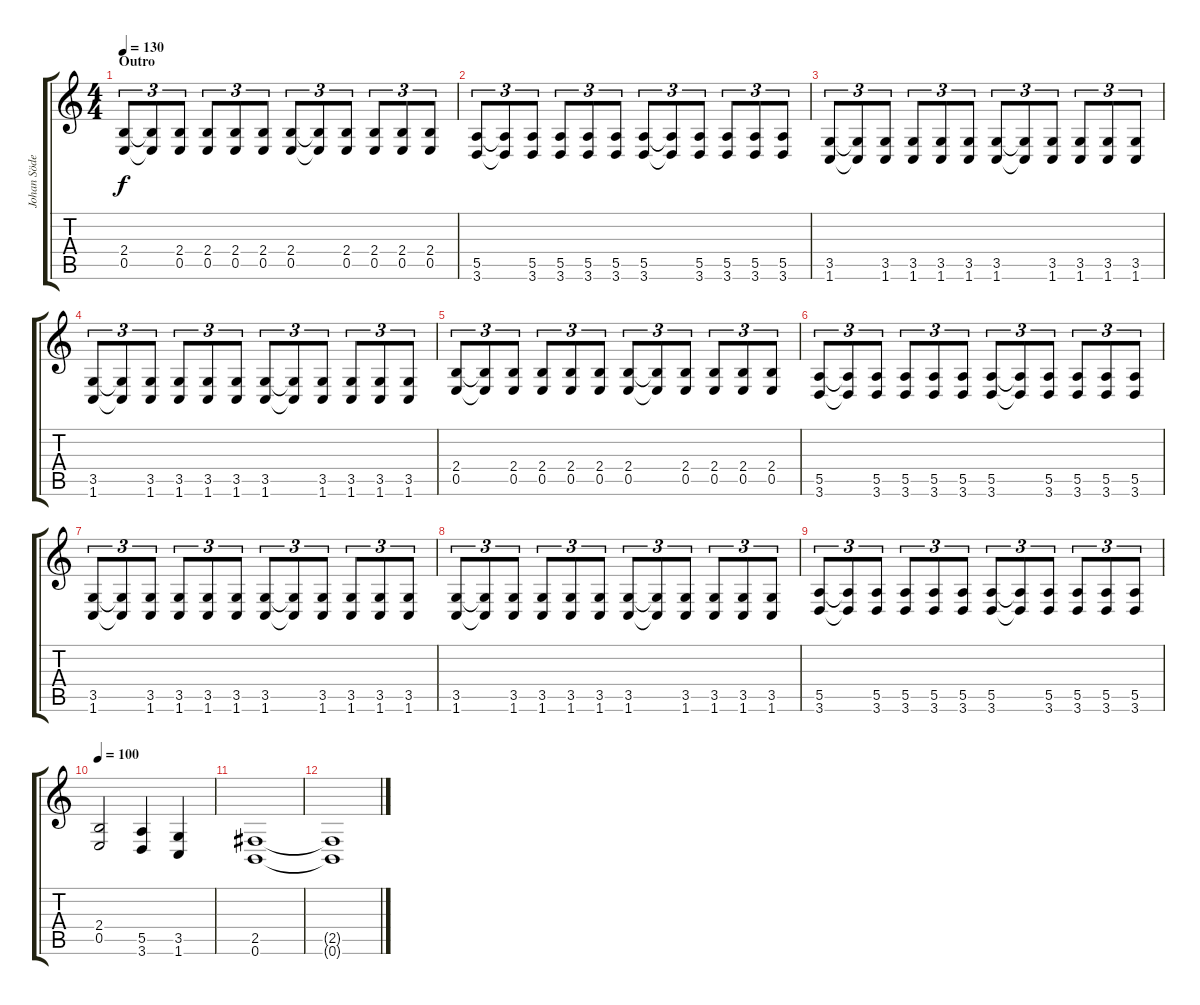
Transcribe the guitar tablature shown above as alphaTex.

\track ("Johan Söderberg" "Johan Söde") {instrument distortionguitar}
\staff {score tabs}
\tuning (B3 Gb3 D3 A2 E2 B1) {hide}
\ts (4 4)
\section ("" "Outro")
\tempo 130
\clef g2
\ks c
(2.4 0.5).8{tu (3 2) dy f} (2.4{t} 0.5{t}).8{tu (3 2)} (2.4 0.5).8{tu (3 2)} (2.4 0.5).8{tu (3 2)} (2.4 0.5).8{tu (3 2)} (2.4 0.5).8{tu (3 2)} (2.4 0.5).8{tu (3 2)} (2.4{t} 0.5{t}).8{tu (3 2)} (2.4 0.5).8{tu (3 2)} (2.4 0.5).8{tu (3 2)} (2.4 0.5).8{tu (3 2)} (2.4 0.5).8{tu (3 2)} |
(5.5 3.6).8{tu (3 2)} (5.5{t} 3.6{t}).8{tu (3 2)} (5.5 3.6).8{tu (3 2)} (5.5 3.6).8{tu (3 2)} (5.5 3.6).8{tu (3 2)} (5.5 3.6).8{tu (3 2)} (5.5 3.6).8{tu (3 2)} (5.5{t} 3.6{t}).8{tu (3 2)} (5.5 3.6).8{tu (3 2)} (5.5 3.6).8{tu (3 2)} (5.5 3.6).8{tu (3 2)} (5.5 3.6).8{tu (3 2)} |
(3.5 1.6).8{tu (3 2)} (3.5{t} 1.6{t}).8{tu (3 2)} (3.5 1.6).8{tu (3 2)} (3.5 1.6).8{tu (3 2)} (3.5 1.6).8{tu (3 2)} (3.5 1.6).8{tu (3 2)} (3.5 1.6).8{tu (3 2)} (3.5{t} 1.6{t}).8{tu (3 2)} (3.5 1.6).8{tu (3 2)} (3.5 1.6).8{tu (3 2)} (3.5 1.6).8{tu (3 2)} (3.5 1.6).8{tu (3 2)} |
(3.5 1.6).8{tu (3 2)} (3.5{t} 1.6{t}).8{tu (3 2)} (3.5 1.6).8{tu (3 2)} (3.5 1.6).8{tu (3 2)} (3.5 1.6).8{tu (3 2)} (3.5 1.6).8{tu (3 2)} (3.5 1.6).8{tu (3 2)} (3.5{t} 1.6{t}).8{tu (3 2)} (3.5 1.6).8{tu (3 2)} (3.5 1.6).8{tu (3 2)} (3.5 1.6).8{tu (3 2)} (3.5 1.6).8{tu (3 2)} |
(2.4 0.5).8{tu (3 2)} (2.4{t} 0.5{t}).8{tu (3 2)} (2.4 0.5).8{tu (3 2)} (2.4 0.5).8{tu (3 2)} (2.4 0.5).8{tu (3 2)} (2.4 0.5).8{tu (3 2)} (2.4 0.5).8{tu (3 2)} (2.4{t} 0.5{t}).8{tu (3 2)} (2.4 0.5).8{tu (3 2)} (2.4 0.5).8{tu (3 2)} (2.4 0.5).8{tu (3 2)} (2.4 0.5).8{tu (3 2)} |
(5.5 3.6).8{tu (3 2)} (5.5{t} 3.6{t}).8{tu (3 2)} (5.5 3.6).8{tu (3 2)} (5.5 3.6).8{tu (3 2)} (5.5 3.6).8{tu (3 2)} (5.5 3.6).8{tu (3 2)} (5.5 3.6).8{tu (3 2)} (5.5{t} 3.6{t}).8{tu (3 2)} (5.5 3.6).8{tu (3 2)} (5.5 3.6).8{tu (3 2)} (5.5 3.6).8{tu (3 2)} (5.5 3.6).8{tu (3 2)} |
(3.5 1.6).8{tu (3 2)} (3.5{t} 1.6{t}).8{tu (3 2)} (3.5 1.6).8{tu (3 2)} (3.5 1.6).8{tu (3 2)} (3.5 1.6).8{tu (3 2)} (3.5 1.6).8{tu (3 2)} (3.5 1.6).8{tu (3 2)} (3.5{t} 1.6{t}).8{tu (3 2)} (3.5 1.6).8{tu (3 2)} (3.5 1.6).8{tu (3 2)} (3.5 1.6).8{tu (3 2)} (3.5 1.6).8{tu (3 2)} |
(3.5 1.6).8{tu (3 2)} (3.5{t} 1.6{t}).8{tu (3 2)} (3.5 1.6).8{tu (3 2)} (3.5 1.6).8{tu (3 2)} (3.5 1.6).8{tu (3 2)} (3.5 1.6).8{tu (3 2)} (3.5 1.6).8{tu (3 2)} (3.5{t} 1.6{t}).8{tu (3 2)} (3.5 1.6).8{tu (3 2)} (3.5 1.6).8{tu (3 2)} (3.5 1.6).8{tu (3 2)} (3.5 1.6).8{tu (3 2)} |
(5.5 3.6).8{tu (3 2)} (5.5{t} 3.6{t}).8{tu (3 2)} (5.5 3.6).8{tu (3 2)} (5.5 3.6).8{tu (3 2)} (5.5 3.6).8{tu (3 2)} (5.5 3.6).8{tu (3 2)} (5.5 3.6).8{tu (3 2)} (5.5{t} 3.6{t}).8{tu (3 2)} (5.5 3.6).8{tu (3 2)} (5.5 3.6).8{tu (3 2)} (5.5 3.6).8{tu (3 2)} (5.5 3.6).8{tu (3 2)} |
\tempo 100
(2.4 0.5).2 (5.5 3.6).4 (3.5 1.6).4 |
(2.5 0.6).1 |
(2.5{t} 0.6{t}).1{volume 4}
